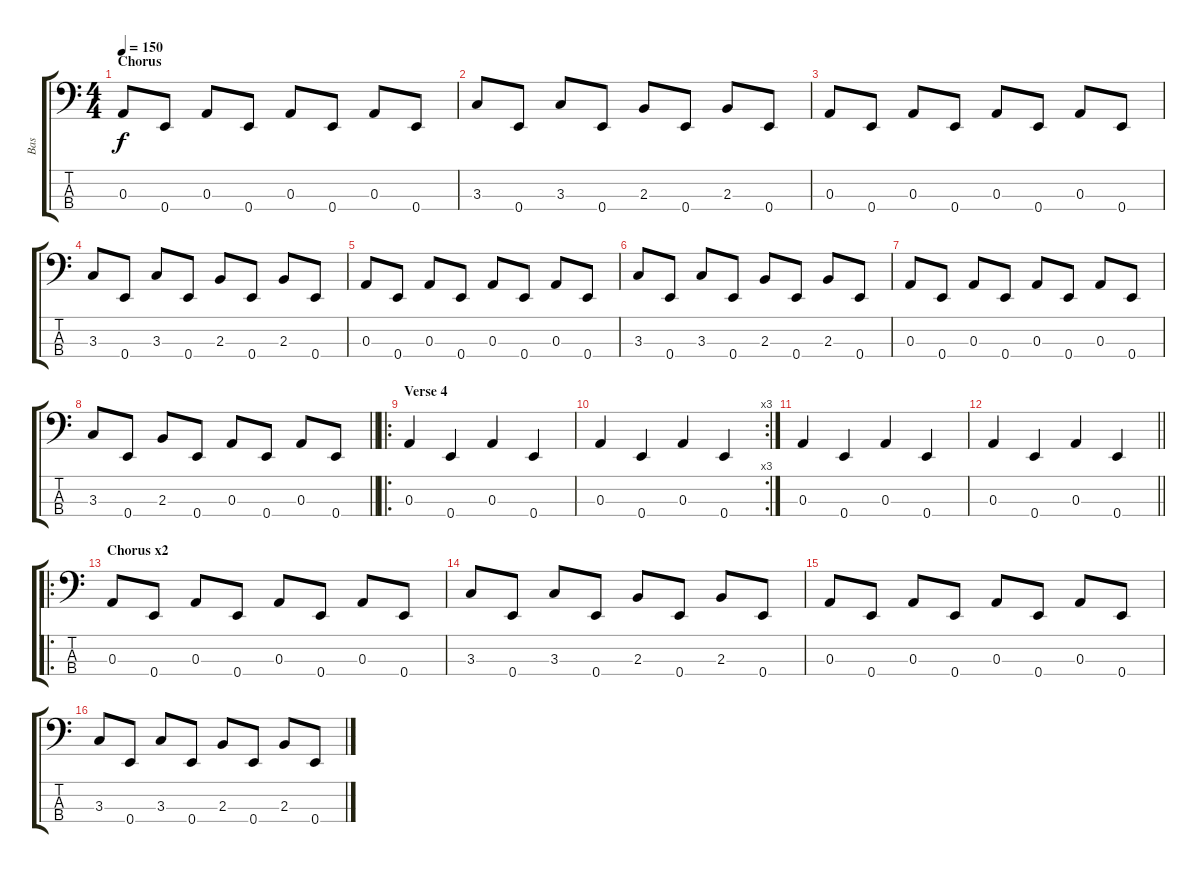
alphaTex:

\track ("Bas" "Bas") {instrument electricbassfinger}
\staff {score tabs}
\tuning (G2 D2 A1 E1) {hide}
\ts (4 4)
\section ("" "Chorus")
\tempo 150
\clef f4
\ks c
0.3.8{dy f} 0.4.8 0.3.8 0.4.8 0.3.8 0.4.8 0.3.8 0.4.8 |
3.3.8 0.4.8 3.3.8 0.4.8 2.3.8 0.4.8 2.3.8 0.4.8 |
0.3.8 0.4.8 0.3.8 0.4.8 0.3.8 0.4.8 0.3.8 0.4.8 |
3.3.8 0.4.8 3.3.8 0.4.8 2.3.8 0.4.8 2.3.8 0.4.8 |
0.3.8 0.4.8 0.3.8 0.4.8 0.3.8 0.4.8 0.3.8 0.4.8 |
3.3.8 0.4.8 3.3.8 0.4.8 2.3.8 0.4.8 2.3.8 0.4.8 |
0.3.8 0.4.8 0.3.8 0.4.8 0.3.8 0.4.8 0.3.8 0.4.8 |
\barLineRight lightlight
3.3.8 0.4.8 2.3.8 0.4.8 0.3.8 0.4.8 0.3.8 0.4.8 |
\ro
\section ("" "Verse 4")
0.3.4{volume 8} 0.4.4 0.3.4 0.4.4 |
\rc 3
0.3.4 0.4.4 0.3.4 0.4.4 |
0.3.4 0.4.4 0.3.4 0.4.4 |
\barLineRight lightlight
0.3.4 0.4.4 0.3.4 0.4.4 |
\ro
\section ("" "Chorus x2")
0.3.8 0.4.8 0.3.8 0.4.8 0.3.8 0.4.8 0.3.8 0.4.8 |
3.3.8 0.4.8 3.3.8 0.4.8 2.3.8 0.4.8 2.3.8 0.4.8 |
0.3.8 0.4.8 0.3.8 0.4.8 0.3.8 0.4.8 0.3.8 0.4.8 |
3.3.8 0.4.8 3.3.8 0.4.8 2.3.8 0.4.8 2.3.8 0.4.8
